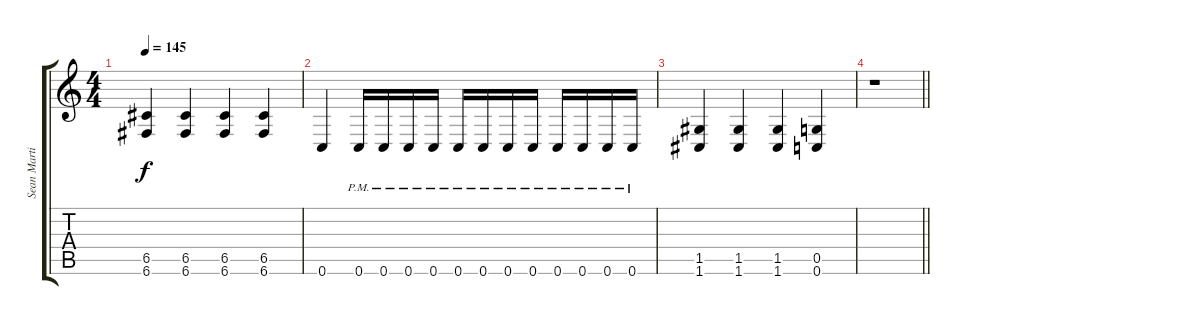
\track ("Sean Martin, Guitar #1" "Sean Marti") {instrument distortionguitar}
\staff {score tabs}
\tuning (D4 A3 F3 C3 G2 C2) {hide}
\ts (4 4)
\tempo 145
\clef g2
\ks c
(6.5 6.6).4{dy f} (6.5 6.6).4 (6.5 6.6).4 (6.5 6.6).4 |
0.6.4 0.6{pm}.16 0.6{pm}.16 0.6{pm}.16 0.6{pm}.16 0.6{pm}.16 0.6{pm}.16 0.6{pm}.16 0.6{pm}.16 0.6{pm}.16 0.6{pm}.16 0.6{pm}.16 0.6{pm}.16 |
(1.5 1.6).4 (1.5 1.6).4 (1.5 1.6).4 (0.5 0.6).4 |
\barLineRight lightlight
r.1
